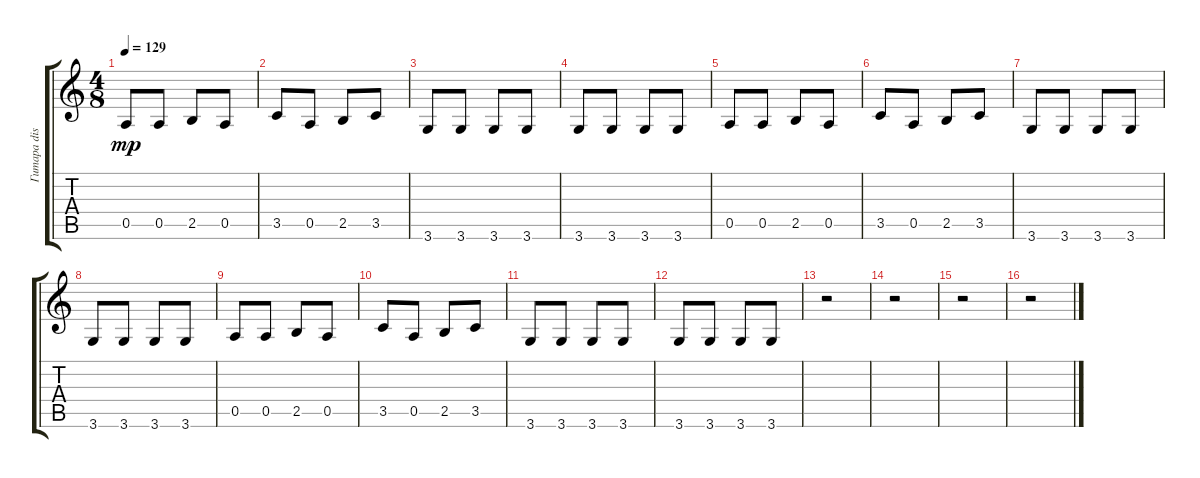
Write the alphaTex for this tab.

\track ("Гитара dist2" "Гитара dis") {instrument distortionguitar}
\staff {score tabs}
\tuning (E4 B3 G3 D3 A2 E2) {hide}
\ts (4 8)
\tempo 129
\clef g2
\ks c
0.5.8{dy mp} 0.5.8 2.5.8 0.5.8 |
3.5.8 0.5.8 2.5.8 3.5.8 |
3.6.8 3.6.8 3.6.8 3.6.8 |
3.6.8 3.6.8 3.6.8 3.6.8 |
0.5.8 0.5.8 2.5.8 0.5.8 |
3.5.8 0.5.8 2.5.8 3.5.8 |
3.6.8 3.6.8 3.6.8 3.6.8 |
3.6.8 3.6.8 3.6.8 3.6.8 |
0.5.8 0.5.8 2.5.8 0.5.8 |
3.5.8 0.5.8 2.5.8 3.5.8 |
3.6.8 3.6.8 3.6.8 3.6.8 |
3.6.8 3.6.8 3.6.8 3.6.8 |
r.2 |
r.2 |
r.2 |
r.2
